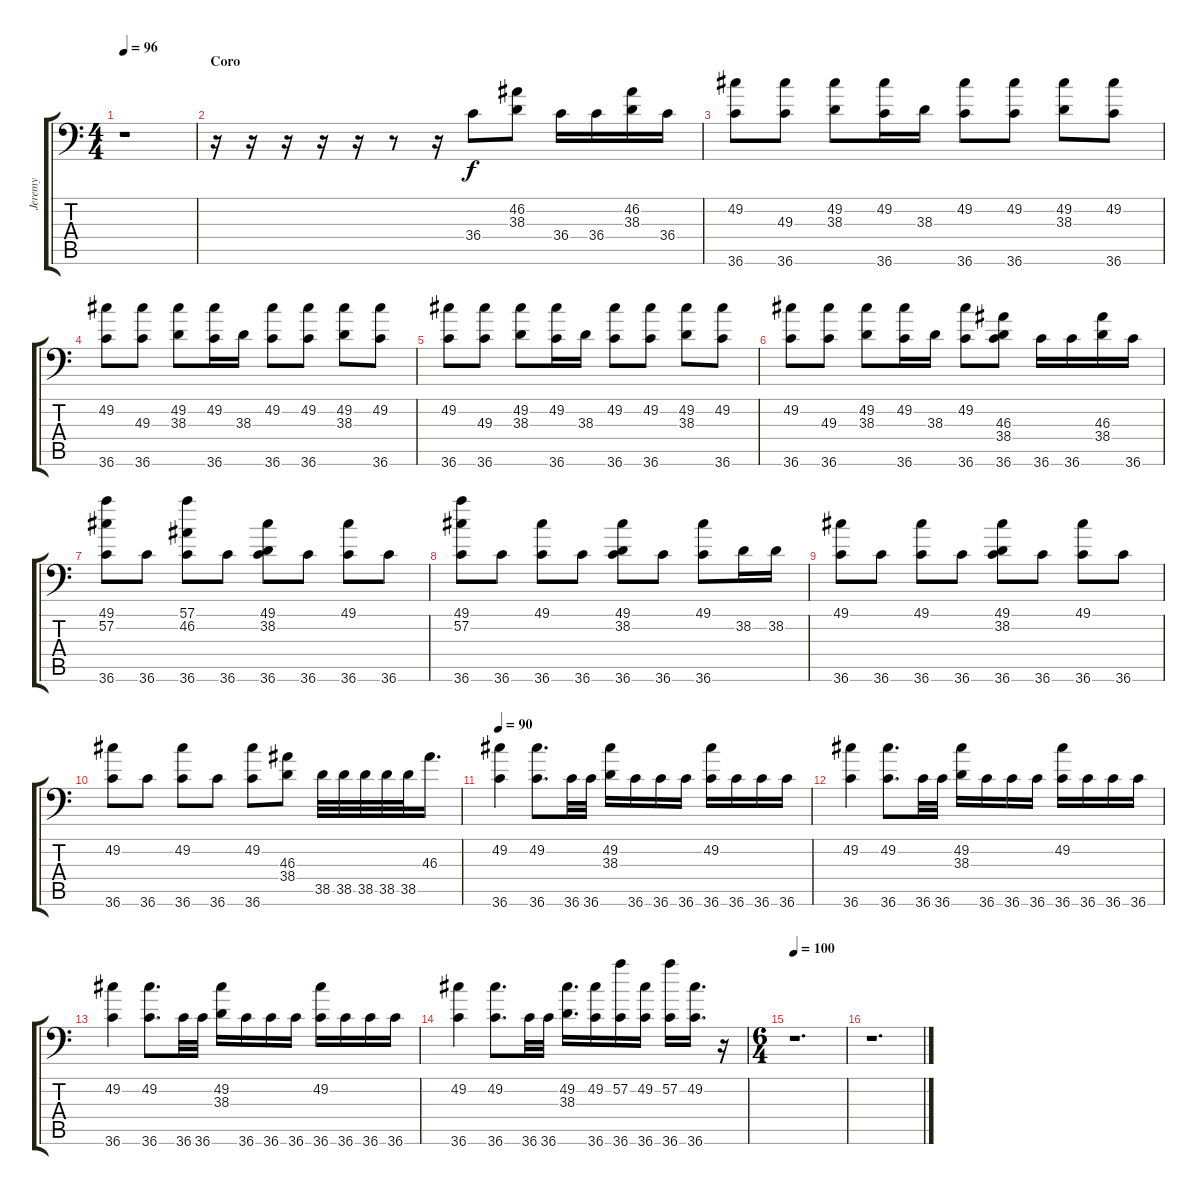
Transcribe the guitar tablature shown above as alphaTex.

\track ("Jeremy" "Jeremy") {instrument acousticgrandpiano}
\staff {score tabs}
\tuning (C-1 C-1 C-1 C-1 C-1 C-1) {hide}
\ts (4 4)
\tempo 96
\clef f4
\ks c
r.1{dy f} |
\section ("" "Coro")
r.16 r.16 r.16 r.16 r.16 r.8 r.16 36.4.8 (46.2 38.3).8 36.4.16 36.4.16 (46.2 38.3).16 36.4.16 |
(49.2 36.6).8 (49.3 36.6).8 (49.2 38.3).8 (49.2 36.6).16 38.3.16 (49.2 36.6).8 (49.2 36.6).8 (49.2 38.3).8 (49.2 36.6).8 |
(49.2 36.6).8 (49.3 36.6).8 (49.2 38.3).8 (49.2 36.6).16 38.3.16 (49.2 36.6).8 (49.2 36.6).8 (49.2 38.3).8 (49.2 36.6).8 |
(49.2 36.6).8 (49.3 36.6).8 (49.2 38.3).8 (49.2 36.6).16 38.3.16 (49.2 36.6).8 (49.2 36.6).8 (49.2 38.3).8 (49.2 36.6).8 |
(49.2 36.6).8 (49.3 36.6).8 (49.2 38.3).8 (49.2 36.6).16 38.3.16 (49.2 36.6).8 (46.3 38.4 36.6).8 36.6.16 36.6.16 (46.3 38.4).16 36.6.16 |
(49.1 57.2 36.6).8 36.6.8 (57.1 46.2 36.6).8 36.6.8 (49.1 38.2 36.6).8 36.6.8 (49.1 36.6).8 36.6.8 |
(49.1 57.2 36.6).8 36.6.8 (49.1 36.6).8 36.6.8 (49.1 38.2 36.6).8 36.6.8 (49.1 36.6).8 38.2.16 38.2.16 |
(49.1 36.6).8 36.6.8 (49.1 36.6).8 36.6.8 (49.1 38.2 36.6).8 36.6.8 (49.1 36.6).8 36.6.8 |
(49.2 36.6).8 36.6.8 (49.2 36.6).8 36.6.8 (49.2 36.6).8 (46.3 38.4).8 38.5.32 38.5.32 38.5.32 38.5.32 38.5.32 46.3.16{d} |
\tempo 90
(49.2 36.6).4 (49.2 36.6).8{d} 36.6.32 36.6.32 (49.2 38.3).16 36.6.16 36.6.16 36.6.16 (49.2 36.6).16 36.6.16 36.6.16 36.6.16 |
(49.2 36.6).4 (49.2 36.6).8{d} 36.6.32 36.6.32 (49.2 38.3).16 36.6.16 36.6.16 36.6.16 (49.2 36.6).16 36.6.16 36.6.16 36.6.16 |
(49.2 36.6).4 (49.2 36.6).8{d} 36.6.32 36.6.32 (49.2 38.3).16 36.6.16 36.6.16 36.6.16 (49.2 36.6).16 36.6.16 36.6.16 36.6.16 |
(49.2 36.6).4 (49.2 36.6).8{d} 36.6.32 36.6.32 (49.2 38.3).16{d} (49.2 36.6).16 (57.2 36.6).16 (49.2 36.6).16 (57.2 36.6).16 (49.2 36.6).16{d} r.16 |
\ts (6 4)
\tempo 100
r.1{d} |
r.1{d}
